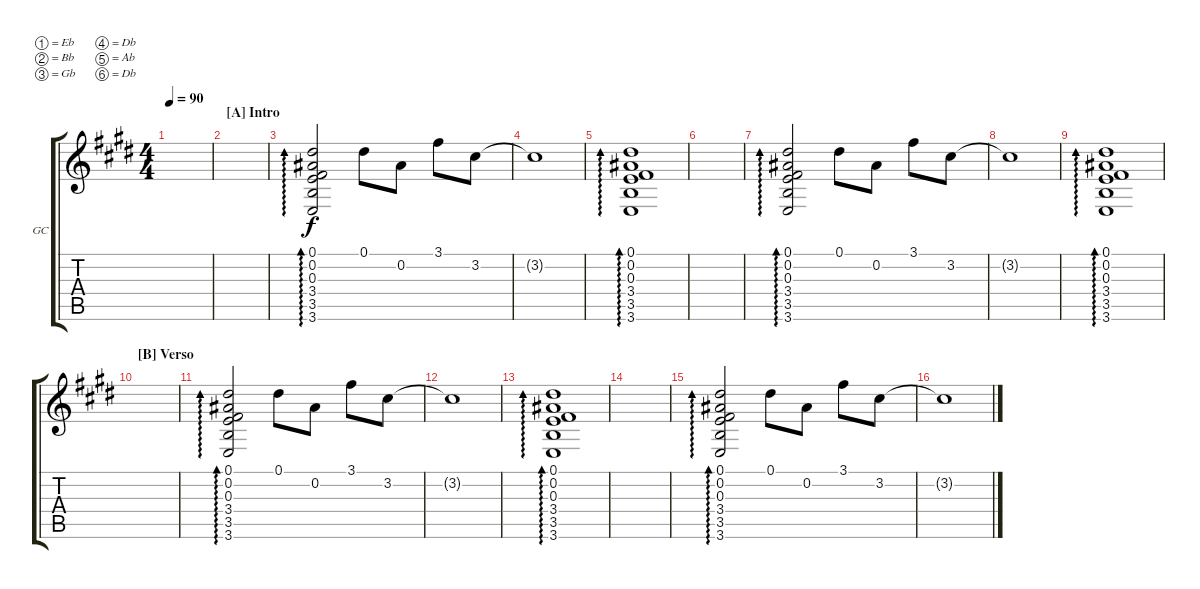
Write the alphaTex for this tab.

\defaultSystemsLayout 4
\bracketExtendMode groupsimilarinstruments
\firstSystemTrackNameOrientation horizontal
\otherSystemsTrackNameOrientation horizontal
\track ("Guitarra Clean" "GC") {multiBarRest instrument electricguitarclean}
\staff {score tabs}
\tuning (Eb4 Bb3 Gb3 Db3 Ab2 Db2)
\ts (4 4)
\tempo 90
\clef g2
\ks e
|
\section ("A" "Intro")
|
(3.6 3.5 3.4 0.3 0.2 0.1).2{ad 0} 0.1.8 0.2.8 3.1.8 3.2.8 |
3.2{t}.1 |
(3.6 3.5 3.4 0.3 0.2 0.1).1{ad 0} |
|
(3.6 3.5 3.4 0.3 0.2 0.1).2{ad 0} 0.1.8 0.2.8 3.1.8 3.2.8 |
3.2{t}.1 |
(3.6 3.5 3.4 0.3 0.2 0.1).1{ad 0} |
\section ("B" "Verso")
|
(3.6 3.5 3.4 0.3 0.2 0.1).2{ad 0} 0.1.8 0.2.8 3.1.8 3.2.8 |
3.2{t}.1 |
(3.6 3.5 3.4 0.3 0.2 0.1).1{ad 0} |
|
(3.6 3.5 3.4 0.3 0.2 0.1).2{ad 0} 0.1.8 0.2.8 3.1.8 3.2.8 |
3.2{t}.1
